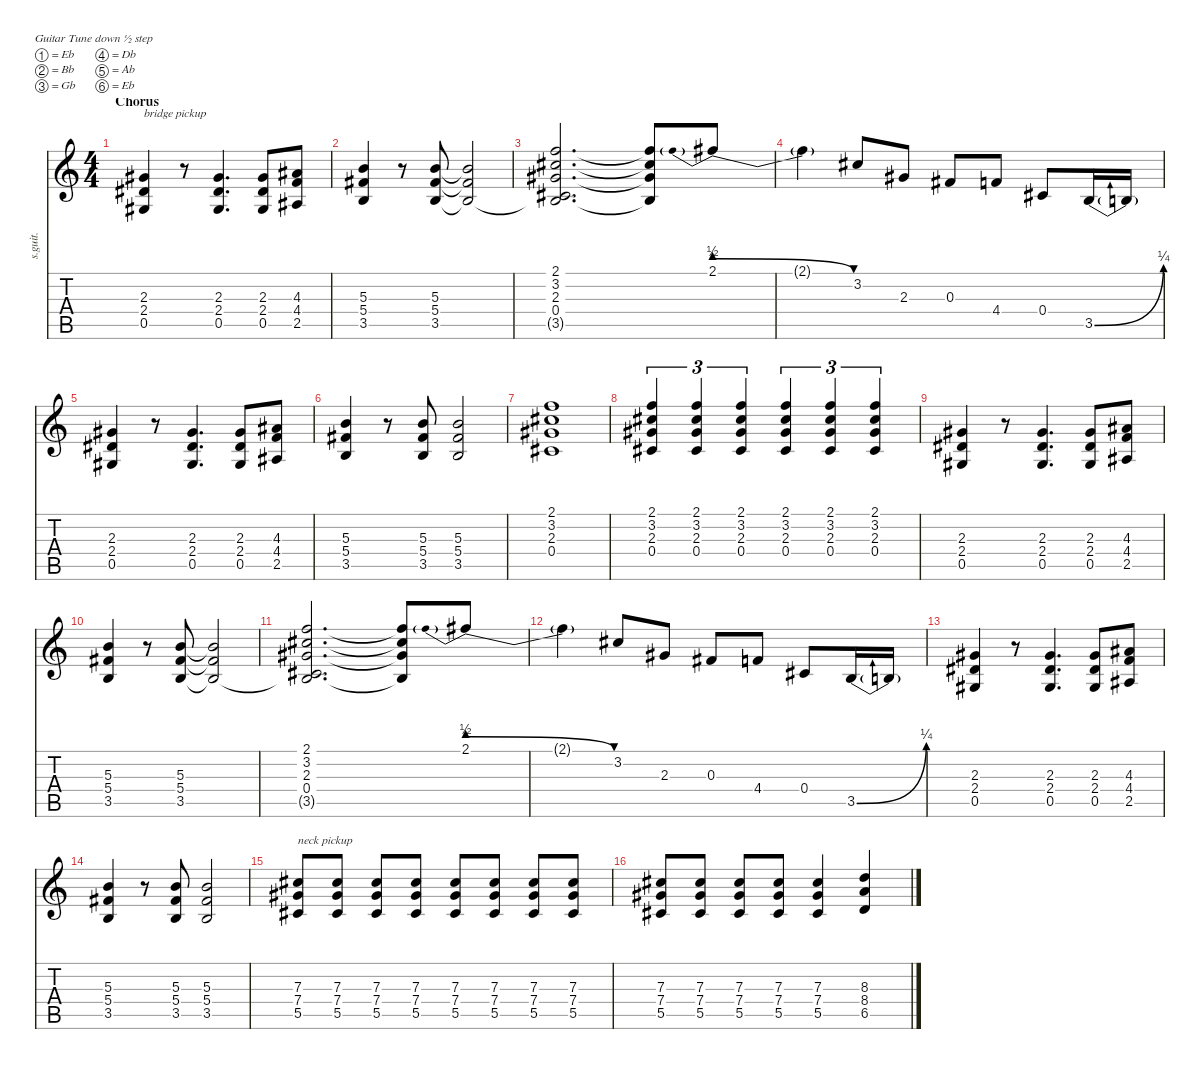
\defaultSystemsLayout 4
\hideDynamics
\bracketExtendMode nobrackets
\track ("Slash - Lead " "s.guit.") {instrument distortionguitar}
\staff {score tabs}
\tuning (Eb4 Bb3 Gb3 Db3 Ab2 Eb2)
\ts (4 4)
\section ("" "Chorus")
\tempo (125 hide)
\clef g2
\ks c
(2.3{acc #} 2.4{acc #} 0.5{acc #}).4{txt "bridge pickup" lyrics (0 "") lyrics (1 "") lyrics (2 "") lyrics (3 "") lyrics (4 "") dy f} r.8 (2.3{acc #} 2.4{acc #} 0.5{acc #}).4{d lyrics (0 "") lyrics (1 "") lyrics (2 "") lyrics (3 "") lyrics (4 "")} (2.3{acc #} 2.4{acc #} 0.5{acc #}).8{lyrics (0 "") lyrics (1 "") lyrics (2 "") lyrics (3 "") lyrics (4 "")} (4.3{acc #} 4.4 2.5{acc #}).8{lyrics (0 "") lyrics (1 "") lyrics (2 "") lyrics (3 "") lyrics (4 "")} |
(5.3 5.4{acc #} 3.5).4{lyrics (0 "") lyrics (1 "") lyrics (2 "") lyrics (3 "") lyrics (4 "")} r.8 (5.3 5.4{acc #} 3.5).8{lyrics (0 "") lyrics (1 "") lyrics (2 "") lyrics (3 "") lyrics (4 "")} (5.3{t} 5.4{t acc #} 3.5{t}).2{lyrics (0 "") lyrics (1 "") lyrics (2 "") lyrics (3 "") lyrics (4 "") dy ff} |
(2.1 3.2{acc #} 2.3{acc #} 0.4{acc #} 3.5{t acc #}).2{d lyrics (0 "") lyrics (1 "") lyrics (2 "") lyrics (3 "") lyrics (4 "") dy f} (2.1{t} 3.2{t acc #} 2.3{t acc #} 3.5{t acc #}).8{lyrics (0 "") lyrics (1 "") lyrics (2 "") lyrics (3 "") lyrics (4 "") dy ff} 2.1{be (prebendrelease 0 2 30 0)}.8{lyrics (0 "") lyrics (1 "") lyrics (2 "") lyrics (3 "") lyrics (4 "") dy f} |
2.1{t}.4{lyrics (0 "") lyrics (1 "") lyrics (2 "") lyrics (3 "") lyrics (4 "") dy ff} 3.2{acc #}.8{lyrics (0 "") lyrics (1 "") lyrics (2 "") lyrics (3 "") lyrics (4 "") dy f} 2.3{acc #}.8{lyrics (0 "") lyrics (1 "") lyrics (2 "") lyrics (3 "") lyrics (4 "")} 0.3{acc #}.8{lyrics (0 "") lyrics (1 "") lyrics (2 "") lyrics (3 "") lyrics (4 "")} 4.4.8{lyrics (0 "") lyrics (1 "") lyrics (2 "") lyrics (3 "") lyrics (4 "")} 0.4{acc #}.8{lyrics (0 "") lyrics (1 "") lyrics (2 "") lyrics (3 "") lyrics (4 "")} 3.5{be (bend 0 0 60 1)}.16{lyrics (0 "") lyrics (1 "") lyrics (2 "") lyrics (3 "") lyrics (4 "")} 3.5{t}.16{lyrics (0 "") lyrics (1 "") lyrics (2 "") lyrics (3 "") lyrics (4 "") dy ff} |
(2.3{acc #} 2.4{acc #} 0.5{acc #}).4{lyrics (0 "") lyrics (1 "") lyrics (2 "") lyrics (3 "") lyrics (4 "") dy f} r.8 (2.3{acc #} 2.4{acc #} 0.5{acc #}).4{d lyrics (0 "") lyrics (1 "") lyrics (2 "") lyrics (3 "") lyrics (4 "")} (2.3{acc #} 2.4{acc #} 0.5{acc #}).8{lyrics (0 "") lyrics (1 "") lyrics (2 "") lyrics (3 "") lyrics (4 "")} (4.3{acc #} 4.4 2.5{acc #}).8{lyrics (0 "") lyrics (1 "") lyrics (2 "") lyrics (3 "") lyrics (4 "")} |
(5.3 5.4{acc #} 3.5).4{lyrics (0 "") lyrics (1 "") lyrics (2 "") lyrics (3 "") lyrics (4 "")} r.8 (5.3 5.4{acc #} 3.5).8{lyrics (0 "") lyrics (1 "") lyrics (2 "") lyrics (3 "") lyrics (4 "")} (5.3 5.4{acc #} 3.5).2{lyrics (0 "") lyrics (1 "") lyrics (2 "") lyrics (3 "") lyrics (4 "")} |
(2.1 3.2{acc #} 2.3{acc #} 0.4{acc #}).1{lyrics (0 "") lyrics (1 "") lyrics (2 "") lyrics (3 "") lyrics (4 "")} |
(2.1 3.2{acc #} 2.3{acc #} 0.4{acc #}).4{tu (3 2) lyrics (0 "") lyrics (1 "") lyrics (2 "") lyrics (3 "") lyrics (4 "")} (2.1 3.2{acc #} 2.3{acc #} 0.4{acc #}).4{tu (3 2) lyrics (0 "") lyrics (1 "") lyrics (2 "") lyrics (3 "") lyrics (4 "")} (2.1 3.2{acc #} 2.3{acc #} 0.4{acc #}).4{tu (3 2) lyrics (0 "") lyrics (1 "") lyrics (2 "") lyrics (3 "") lyrics (4 "")} (2.1 3.2{acc #} 2.3{acc #} 0.4{acc #}).4{tu (3 2) lyrics (0 "") lyrics (1 "") lyrics (2 "") lyrics (3 "") lyrics (4 "")} (2.1 3.2{acc #} 2.3{acc #} 0.4{acc #}).4{tu (3 2) lyrics (0 "") lyrics (1 "") lyrics (2 "") lyrics (3 "") lyrics (4 "")} (2.1 3.2{acc #} 2.3{acc #} 0.4{acc #}).4{tu (3 2) lyrics (0 "") lyrics (1 "") lyrics (2 "") lyrics (3 "") lyrics (4 "")} |
(2.3{acc #} 2.4{acc #} 0.5{acc #}).4{lyrics (0 "") lyrics (1 "") lyrics (2 "") lyrics (3 "") lyrics (4 "")} r.8 (2.3{acc #} 2.4{acc #} 0.5{acc #}).4{d lyrics (0 "") lyrics (1 "") lyrics (2 "") lyrics (3 "") lyrics (4 "")} (2.3{acc #} 2.4{acc #} 0.5{acc #}).8{lyrics (0 "") lyrics (1 "") lyrics (2 "") lyrics (3 "") lyrics (4 "")} (4.3{acc #} 4.4 2.5{acc #}).8{lyrics (0 "") lyrics (1 "") lyrics (2 "") lyrics (3 "") lyrics (4 "")} |
(5.3 5.4{acc #} 3.5).4{lyrics (0 "") lyrics (1 "") lyrics (2 "") lyrics (3 "") lyrics (4 "")} r.8 (5.3 5.4{acc #} 3.5).8{lyrics (0 "") lyrics (1 "") lyrics (2 "") lyrics (3 "") lyrics (4 "")} (5.3{t} 5.4{t acc #} 3.5{t}).2{lyrics (0 "") lyrics (1 "") lyrics (2 "") lyrics (3 "") lyrics (4 "") dy ff} |
(2.1 3.2{acc #} 2.3{acc #} 0.4{acc #} 3.5{t acc #}).2{d lyrics (0 "") lyrics (1 "") lyrics (2 "") lyrics (3 "") lyrics (4 "") dy f} (2.1{t} 3.2{t acc #} 2.3{t acc #} 3.5{t acc #}).8{lyrics (0 "") lyrics (1 "") lyrics (2 "") lyrics (3 "") lyrics (4 "") dy ff} 2.1{be (prebendrelease 0 2 30 0)}.8{lyrics (0 "") lyrics (1 "") lyrics (2 "") lyrics (3 "") lyrics (4 "") dy f} |
2.1{t}.4{lyrics (0 "") lyrics (1 "") lyrics (2 "") lyrics (3 "") lyrics (4 "") dy ff} 3.2{acc #}.8{lyrics (0 "") lyrics (1 "") lyrics (2 "") lyrics (3 "") lyrics (4 "") dy f} 2.3{acc #}.8{lyrics (0 "") lyrics (1 "") lyrics (2 "") lyrics (3 "") lyrics (4 "")} 0.3{acc #}.8{lyrics (0 "") lyrics (1 "") lyrics (2 "") lyrics (3 "") lyrics (4 "")} 4.4.8{lyrics (0 "") lyrics (1 "") lyrics (2 "") lyrics (3 "") lyrics (4 "")} 0.4{acc #}.8{lyrics (0 "") lyrics (1 "") lyrics (2 "") lyrics (3 "") lyrics (4 "")} 3.5{be (bend 0 0 60 1)}.16{lyrics (0 "") lyrics (1 "") lyrics (2 "") lyrics (3 "") lyrics (4 "")} 3.5{t}.16{lyrics (0 "") lyrics (1 "") lyrics (2 "") lyrics (3 "") lyrics (4 "") dy ff} |
(2.3{acc #} 2.4{acc #} 0.5{acc #}).4{lyrics (0 "") lyrics (1 "") lyrics (2 "") lyrics (3 "") lyrics (4 "") dy f} r.8 (2.3{acc #} 2.4{acc #} 0.5{acc #}).4{d lyrics (0 "") lyrics (1 "") lyrics (2 "") lyrics (3 "") lyrics (4 "")} (2.3{acc #} 2.4{acc #} 0.5{acc #}).8{lyrics (0 "") lyrics (1 "") lyrics (2 "") lyrics (3 "") lyrics (4 "")} (4.3{acc #} 4.4 2.5{acc #}).8{lyrics (0 "") lyrics (1 "") lyrics (2 "") lyrics (3 "") lyrics (4 "")} |
(5.3 5.4{acc #} 3.5).4{lyrics (0 "") lyrics (1 "") lyrics (2 "") lyrics (3 "") lyrics (4 "")} r.8 (5.3 5.4{acc #} 3.5).8{lyrics (0 "") lyrics (1 "") lyrics (2 "") lyrics (3 "") lyrics (4 "")} (5.3 5.4{acc #} 3.5).2{lyrics (0 "") lyrics (1 "") lyrics (2 "") lyrics (3 "") lyrics (4 "")} |
(7.3{acc #} 7.4{acc #} 5.5{acc #}).8{txt "neck pickup" lyrics (0 "") lyrics (1 "") lyrics (2 "") lyrics (3 "") lyrics (4 "")} (7.3{acc #} 7.4{acc #} 5.5{acc #}).8{lyrics (0 "") lyrics (1 "") lyrics (2 "") lyrics (3 "") lyrics (4 "")} (7.3{acc #} 7.4{acc #} 5.5{acc #}).8{lyrics (0 "") lyrics (1 "") lyrics (2 "") lyrics (3 "") lyrics (4 "")} (7.3{acc #} 7.4{acc #} 5.5{acc #}).8{lyrics (0 "") lyrics (1 "") lyrics (2 "") lyrics (3 "") lyrics (4 "")} (7.3{acc #} 7.4{acc #} 5.5{acc #}).8{lyrics (0 "") lyrics (1 "") lyrics (2 "") lyrics (3 "") lyrics (4 "")} (7.3{acc #} 7.4{acc #} 5.5{acc #}).8{lyrics (0 "") lyrics (1 "") lyrics (2 "") lyrics (3 "") lyrics (4 "")} (7.3{acc #} 7.4{acc #} 5.5{acc #}).8{lyrics (0 "") lyrics (1 "") lyrics (2 "") lyrics (3 "") lyrics (4 "")} (7.3{acc #} 7.4{acc #} 5.5{acc #}).8{lyrics (0 "") lyrics (1 "") lyrics (2 "") lyrics (3 "") lyrics (4 "")} |
(7.3{acc #} 7.4{acc #} 5.5{acc #}).8{lyrics (0 "") lyrics (1 "") lyrics (2 "") lyrics (3 "") lyrics (4 "")} (7.3{acc #} 7.4{acc #} 5.5{acc #}).8{lyrics (0 "") lyrics (1 "") lyrics (2 "") lyrics (3 "") lyrics (4 "")} (7.3{acc #} 7.4{acc #} 5.5{acc #}).8{lyrics (0 "") lyrics (1 "") lyrics (2 "") lyrics (3 "") lyrics (4 "")} (7.3{acc #} 7.4{acc #} 5.5{acc #}).8{lyrics (0 "") lyrics (1 "") lyrics (2 "") lyrics (3 "") lyrics (4 "")} (7.3{acc #} 7.4{acc #} 5.5{acc #}).4{lyrics (0 "") lyrics (1 "") lyrics (2 "") lyrics (3 "") lyrics (4 "")} (8.3 8.4 6.5).4{lyrics (0 "") lyrics (1 "") lyrics (2 "") lyrics (3 "") lyrics (4 "")}
